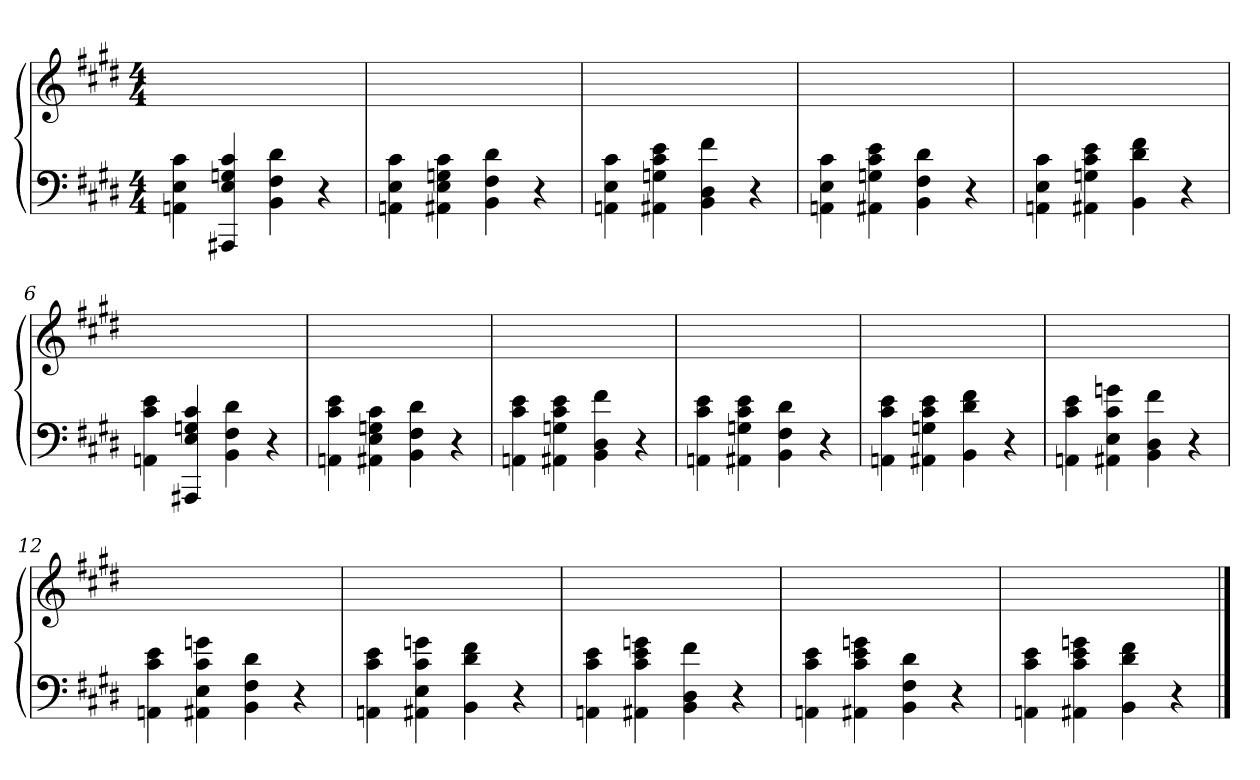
**kern	**kern
*part2	*part1
*staff2	*staff1
*clefF4	*clefG2
*k[f#c#g#d#]	*k[f#c#g#d#]
*E:	*E:
*M4/4	*M4/4
*MM60	*MM60
=1	=1
4AAn 4E 4c#	1ryy
4AAA#X 4E 4Gn 4c#	.
4BB 4F# 4d#	.
4r	.
=2	=2
4AAn 4E 4c#	1ryy
4AA#X 4E 4Gn 4c#	.
4BB 4F# 4d#	.
4r	.
=3	=3
4AAn 4E 4c#	1ryy
4AA#X 4Gn 4c# 4e	.
4BB 4D# 4f#	.
4r	.
=4	=4
4AAn 4E 4c#	1ryy
4AA#X 4Gn 4c# 4e	.
4BB 4F# 4d#	.
4r	.
=5	=5
4AAn 4E 4c#	1ryy
4AA#X 4Gn 4c# 4e	.
4BB 4d# 4f#	.
4r	.
=6	=6
4AAn 4c# 4e	1ryy
4AAA#X 4E 4Gn 4c#	.
4BB 4F# 4d#	.
4r	.
=7	=7
4AAn 4c# 4e	1ryy
4AA#X 4E 4Gn 4c#	.
4BB 4F# 4d#	.
4r	.
=8	=8
4AAn 4c# 4e	1ryy
4AA#X 4Gn 4c# 4e	.
4BB 4D# 4f#	.
4r	.
=9	=9
4AAn 4c# 4e	1ryy
4AA#X 4Gn 4c# 4e	.
4BB 4F# 4d#	.
4r	.
=10	=10
4AAn 4c# 4e	1ryy
4AA#X 4Gn 4c# 4e	.
4BB 4d# 4f#	.
4r	.
=11	=11
4AAn 4c# 4e	1ryy
4AA#X 4E 4c# 4gn	.
4BB 4D# 4f#	.
4r	.
=12	=12
4AAn 4c# 4e	1ryy
4AA#X 4E 4c# 4gn	.
4BB 4F# 4d#	.
4r	.
=13	=13
4AAn 4c# 4e	1ryy
4AA#X 4E 4c# 4gn	.
4BB 4d# 4f#	.
4r	.
=14	=14
4AAn 4c# 4e	1ryy
4AA#X 4c# 4e 4gn	.
4BB 4D# 4f#	.
4r	.
=15	=15
4AAn 4c# 4e	1ryy
4AA#X 4c# 4e 4gn	.
4BB 4F# 4d#	.
4r	.
=16	=16
4AAn 4c# 4e	1ryy
4AA#X 4c# 4e 4gn	.
4BB 4d# 4f#	.
4r	.
==	==
*-	*-
